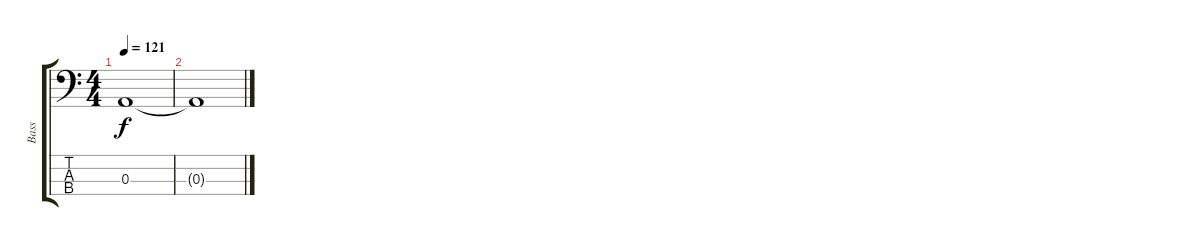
\track ("Bass" "Bass") {instrument electricbassfinger}
\staff {score tabs}
\tuning (G2 D2 A1 E1) {hide}
\ts (4 4)
\tempo 121
\clef f4
\ks c
0.3{t}.1{dy f} |
0.3{t}.1
